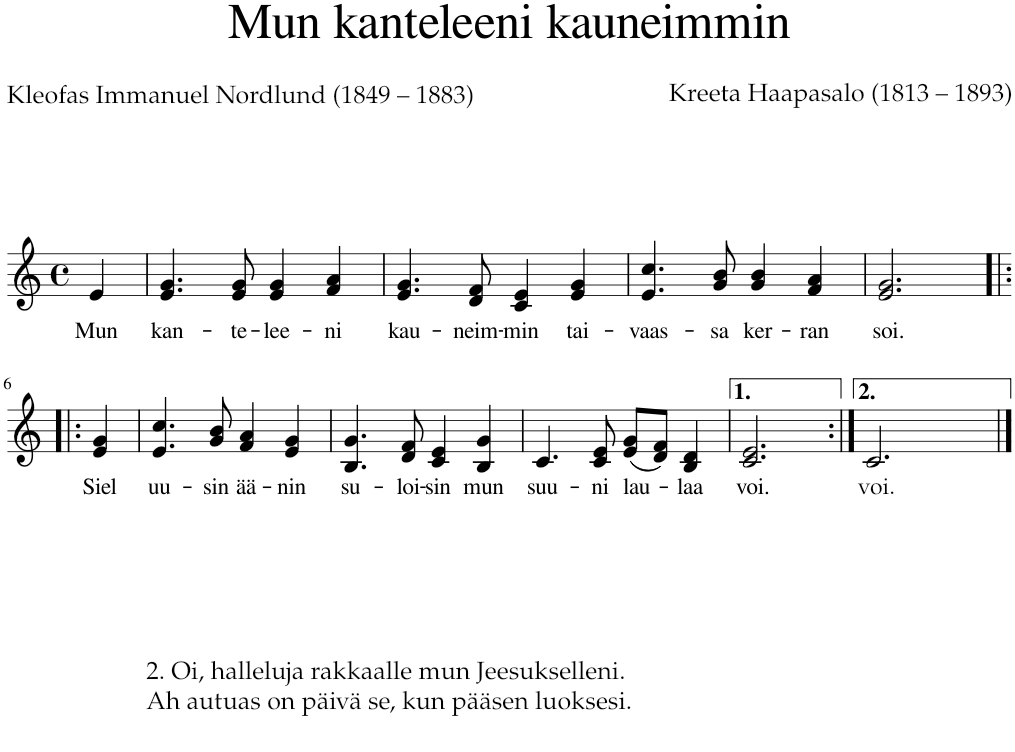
**kern	**text
*part1	*part1
*staff1	*staff1
*I"Staff	*
*clefG2	*
*k[]	*
*M4/4	*
*met(c)	*
=1	=1
!	!LO:LY:b
4e/	Mun
=2	=2
!	!LO:LY:b
4.e/ 4.g/	kan-
!	!LO:LY:b
8e/ 8g/	-te-
!	!LO:LY:b
4e/ 4g/	-lee-
!	!LO:LY:b
4f/ 4a/	-ni
=3	=3
!	!LO:LY:b
4.e/ 4.g/	kau-
!	!LO:LY:b
8d/ 8f/	-neim-
!	!LO:LY:b
4c/ 4e/	-min
!	!LO:LY:b
4e/ 4g/	tai-
=4	=4
!	!LO:LY:b
4.e/ 4.cc/	-vaas-
!	!LO:LY:b
8g/ 8b/	-sa
!	!LO:LY:b
4g/ 4b/	ker-
!	!LO:LY:b
4f/ 4a/	-ran
=5	=5
!	!LO:LY:b
2.e/ 2.g/	soi.
!!LO:LB:g=z
=6!|:	=6!|:
!	!LO:LY:b
4e/ 4g/	Siel
=7	=7
!	!LO:LY:b
4.e/ 4.cc/	uu-
!	!LO:LY:b
8g/ 8b/	-sin
!	!LO:LY:b
4f/ 4a/	ää-
!	!LO:LY:b
4e/ 4g/	-nin
=8	=8
!	!LO:LY:b
4.B/ 4.g/	su-
!	!LO:LY:b
8d/ 8f/	-loi-
!	!LO:LY:b
4c/ 4e/	-sin
!	!LO:LY:b
4B/ 4g/	mun
=9	=9
!	!LO:LY:b
4.c/	suu-
!	!LO:LY:b
8c/ 8e/	-ni
!	!LO:LY:b
(8e/ 8g/L	lau-
8d/ 8f/J)	.
!	!LO:LY:b
4B/ 4d/	-laa
=10	=10
!	!LO:LY:b
2.c/ 2.e/	voi.
=11:|!	=11:|!
!	!LO:LY:b
2.c/	voi.
4ryy	.
==	==
*-	*-
